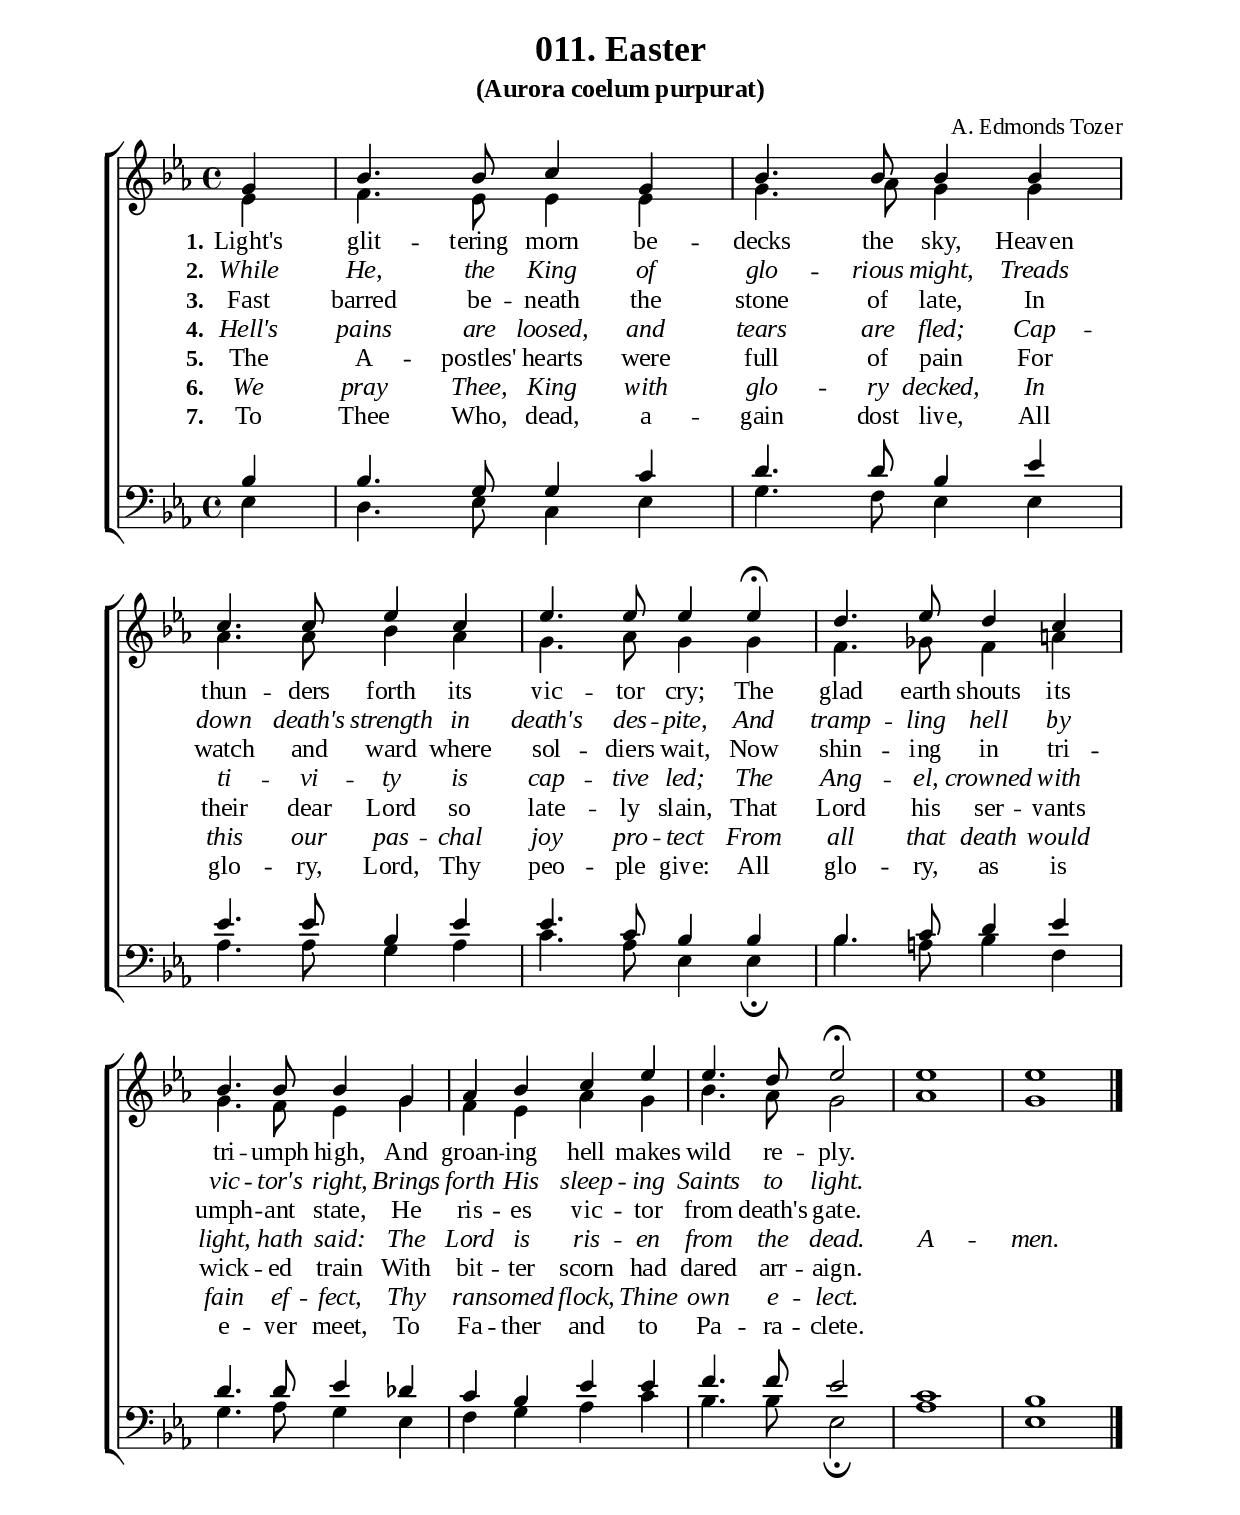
%%%%%%%%%%%%%%%%%%%%%%%%%%%%%
% CONTENTS OF THIS DOCUMENT
% 1. Common settings
% 2. Soprano verse music
% 3. Alto verse music
% 4. Tenor verse music
% 5. Basso verse music
% 6. Verse lyrics
% 7. Layout
%%%%%%%%%%%%%%%%%%%%%%%%%%%%%

%%%%%%%%%%%%%%%%%%%%%%%%%%%%%
% 1. Common settings
%%%%%%%%%%%%%%%%%%%%%%%%%%%%%
\version "2.18.2"

\header {
  title = "011. Easter"
  subtitle = "(Aurora coelum purpurat)"
  %poet = ""
  composer = "A. Edmonds Tozer"
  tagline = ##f
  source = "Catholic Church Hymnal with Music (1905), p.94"
  %site = ""
}

globalSettings= {
  \key c \minor
  \time 4/4
  %\override Score.BarNumber.break-visibility = ##(#t #t #t)
  \override Score.BarNumber.break-visibility = ##(#f #f #f)
}

verseSettings = {
  \phrasingSlurDashed
}

\paper {
  #(set-paper-size "a4")
  top-margin = 15\mm
  bottom-margin = 15\mm
  left-margin = 20\mm
  right-margin = 20\mm
  indent = #0
  #(define fonts
	 (make-pango-font-tree "Liberation Serif"
	 		       "Liberation Serif"
			       "Liberation Serif"
			       (/ 20 20)))
}

printItalic = \with {
  \override LyricText.font-shape = #'italic
}

%%%%%%%%%%%%%%%%%%%%%%%%%%%%%
% 2. Soprano verse music
%%%%%%%%%%%%%%%%%%%%%%%%%%%%%
musicVerseSoprano = \relative c' {
 \partial 4 g'4 |
  bes4. bes8 c4 g |
  bes4. bes8 bes4 bes \break \bar "|"
  c4. c8 ees4 c |
  ees4. ees8 ees4 ees \! \fermata |
  d4. ees8 d4 c \break \bar "|"
  bes4. bes8 bes4 g | 
  aes4 bes c ees |
  ees4. d8 ees2 \! \fermata |
  ees1 |
  ees1 \bar "|."
  
}

%%%%%%%%%%%%%%%%%%%%%%%%%%%%%
% 3. Alto verse music
%%%%%%%%%%%%%%%%%%%%%%%%%%%%%
musicVerseAlto = \relative c' {
 \partial 4 ees4 |
  f4. ees8 ees4 ees |
  g4. aes8 g4 g \break \bar "|"
  aes4. aes8 bes4 aes |
  g4. aes8 g4 g |
  f4. ges8 f4 a \break \bar "|"
  g4. f8 ees4 g | 
  f ees aes g |
  bes4. aes8 g2 |
  aes1 |
  g1
 
}

%%%%%%%%%%%%%%%%%%%%%%%%%%%%%
% 4. Tenor verse music
%%%%%%%%%%%%%%%%%%%%%%%%%%%%%
musicVerseTenor = \relative c' {
\partial 4 bes4 |
  bes4. g8 g4 c |
  d4. d8 bes4 ees \break \bar "|"
  ees4. ees8 bes4 ees |
  ees4. c8 bes4 bes |
  bes4. c8 d4 ees \break \bar "|"
  d4. d8 ees4 des | 
  c bes ees ees | 
  f4. f8 ees2 |
  c1 |
  bes

}

%%%%%%%%%%%%%%%%%%%%%%%%%%%%%
% 5. Basso verse music
%%%%%%%%%%%%%%%%%%%%%%%%%%%%%
musicVerseBasso = \relative c {
\partial 4 ees4 |
  d4. ees8 c4 ees |
  g4. f8 ees4 ees |
  aes4. aes8 g4 aes |
  c4. aes8 ees4 ees \! \fermata |
  bes'4. a8 bes4 f |
  g4. aes8 g4 ees |
  f g aes c |
  bes4. bes8 ees,2 \! \fermata |
  aes1 |
  ees1
 
}

%%%%%%%%%%%%%%%%%%%%%%%%%%%%%
% 6. Verse lyrics
%%%%%%%%%%%%%%%%%%%%%%%%%%%%%
lyricVerseOne = \lyricmode {
  \set stanza = #"1."
 Light's glit -- tering morn be -- decks the sky,
 Heaven thun -- ders forth its vic -- tor cry;
 The glad earth shouts its tri -- umph high,
 And groan -- ing hell makes wild re -- ply.
}

lyricVerseTwo = \lyricmode {
  \set stanza = #"2."
  While He, the King of glo -- rious might,
  Treads down death's strength in death's des -- pite,
  And tramp -- ling hell by vic -- tor's right,
  Brings forth His sleep -- ing Saints to light. 
}

lyricVerseThree = \lyricmode {
  \set stanza = #"3."
  Fast barred be -- neath the stone of late,
  In watch and ward where sol -- diers wait,
  Now shin -- ing in tri -- umph -- ant state,
  He ris -- es vic -- tor from death's gate. 
}

lyricVerseFour = \lyricmode {
  \set stanza = #"4."
  Hell's pains are loosed, and tears are fled;
  Cap -- ti -- vi -- ty is cap -- tive led;
  The Ang -- el, crowned with light, hath said:
  The Lord is ris -- en from the dead. A -- men.
}

lyricVerseFive = \lyricmode {
  \set stanza = #"5."
The A -- postles' hearts were full of pain
For their dear Lord so late -- ly slain,
That Lord his ser -- vants wick -- ed train
With bit -- ter scorn had dared arr -- aign.
}

lyricVerseSix = \lyricmode {
  \set stanza = #"6."
  We pray Thee, King with glo -- ry decked,
  In this our pas -- chal joy pro -- tect
  From all that death would fain ef -- fect,
  Thy ran -- somed flock, Thine own e -- lect.
}

lyricVerseSeven = \lyricmode {
  \set stanza = #"7."
  To Thee Who, dead, a -- gain dost live,
  All glo -- ry, Lord, Thy peo -- ple give:
  All glo -- ry, as is e -- ver meet,
  To Fa -- ther and to Pa -- ra -- clete.
}


%%%%%%%%%%%%%%%%%%%%%%%%%%%%%
% 7. Layout
%%%%%%%%%%%%%%%%%%%%%%%%%%%%%
\score {
    \new ChoirStaff <<
      \new Staff <<
        \clef "treble"
        \new Voice = "soprano" {
          \voiceOne \globalSettings \verseSettings \stemUp \slurUp \musicVerseSoprano
        }
        \new Voice = "alto" {
          \voiceTwo \globalSettings \verseSettings \stemDown \slurDown \musicVerseAlto
        }
      >>
      \new Lyrics \lyricsto soprano \lyricVerseOne
      \new Lyrics \printItalic \lyricsto soprano \lyricVerseTwo
      \new Lyrics \lyricsto soprano \lyricVerseThree
      \new Lyrics \printItalic \lyricsto soprano \lyricVerseFour
      \new Lyrics \lyricsto soprano \lyricVerseFive
      \new Lyrics \printItalic \lyricsto soprano \lyricVerseSix
	  \new Lyrics \lyricsto soprano \lyricVerseSeven
      \new Staff <<
        \clef "bass"
        \new Voice = "tenor" {
          \voiceOne \globalSettings \verseSettings \stemUp \slurUp \musicVerseTenor
        }
        \new Voice = "basso" {
          \voiceTwo \globalSettings \verseSettings \stemDown \slurDown \musicVerseBasso
        }
      >>
    >>
}

